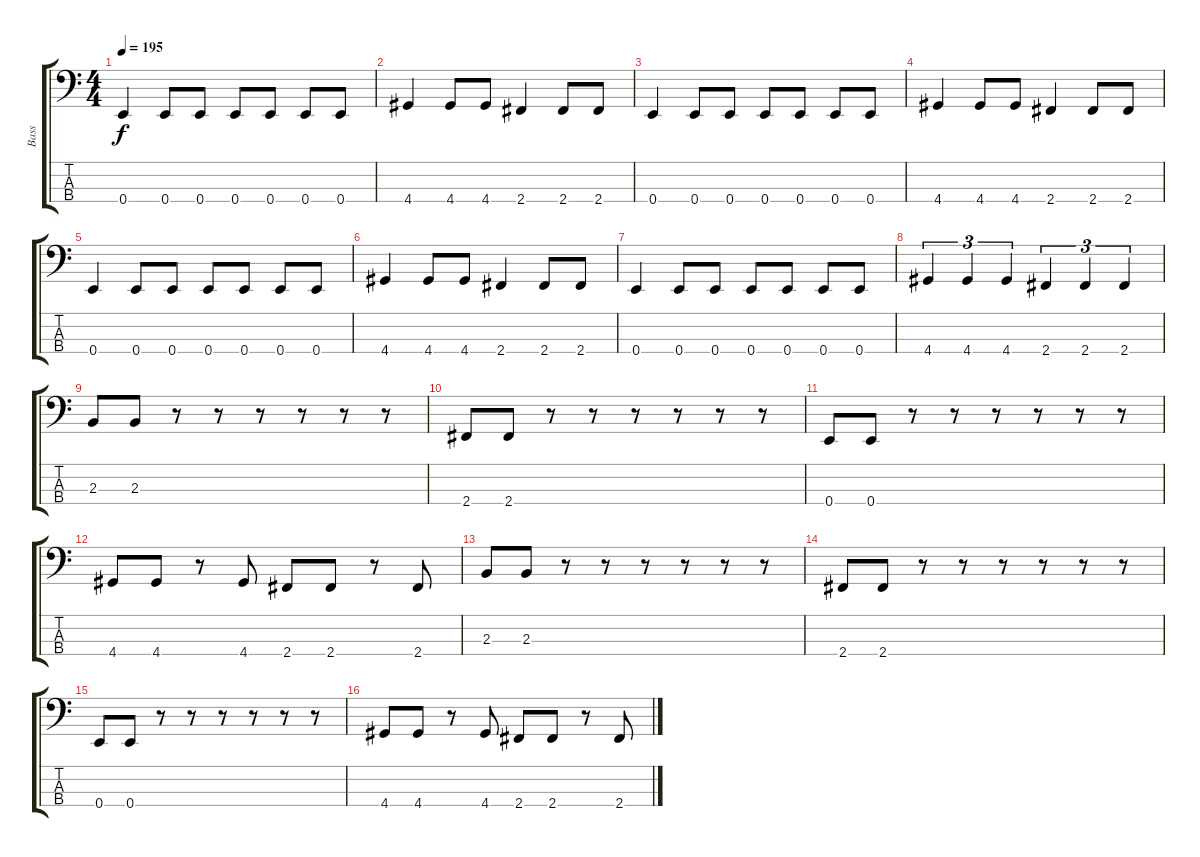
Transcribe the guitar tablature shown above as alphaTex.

\track ("Bass" "Bass") {instrument electricbasspick}
\staff {score tabs}
\tuning (G2 D2 A1 E1) {hide}
\ts (4 4)
\tempo 195
\clef f4
\ks c
0.4.4{dy f} 0.4.8 0.4.8 0.4.8 0.4.8 0.4.8 0.4.8 |
4.4.4 4.4.8 4.4.8 2.4.4 2.4.8 2.4.8 |
0.4.4 0.4.8 0.4.8 0.4.8 0.4.8 0.4.8 0.4.8 |
4.4.4 4.4.8 4.4.8 2.4.4 2.4.8 2.4.8 |
0.4.4 0.4.8 0.4.8 0.4.8 0.4.8 0.4.8 0.4.8 |
4.4.4 4.4.8 4.4.8 2.4.4 2.4.8 2.4.8 |
0.4.4 0.4.8 0.4.8 0.4.8 0.4.8 0.4.8 0.4.8 |
4.4.4{tu (3 2)} 4.4.4{tu (3 2)} 4.4.4{tu (3 2)} 2.4.4{tu (3 2)} 2.4.4{tu (3 2)} 2.4.4{tu (3 2)} |
2.3.8 2.3.8 r.8 r.8 r.8 r.8 r.8 r.8 |
2.4.8 2.4.8 r.8 r.8 r.8 r.8 r.8 r.8 |
0.4.8 0.4.8 r.8 r.8 r.8 r.8 r.8 r.8 |
4.4.8 4.4.8 r.8 4.4.8 2.4.8 2.4.8 r.8 2.4.8 |
2.3.8 2.3.8 r.8 r.8 r.8 r.8 r.8 r.8 |
2.4.8 2.4.8 r.8 r.8 r.8 r.8 r.8 r.8 |
0.4.8 0.4.8 r.8 r.8 r.8 r.8 r.8 r.8 |
4.4.8 4.4.8 r.8 4.4.8 2.4.8 2.4.8 r.8 2.4.8
